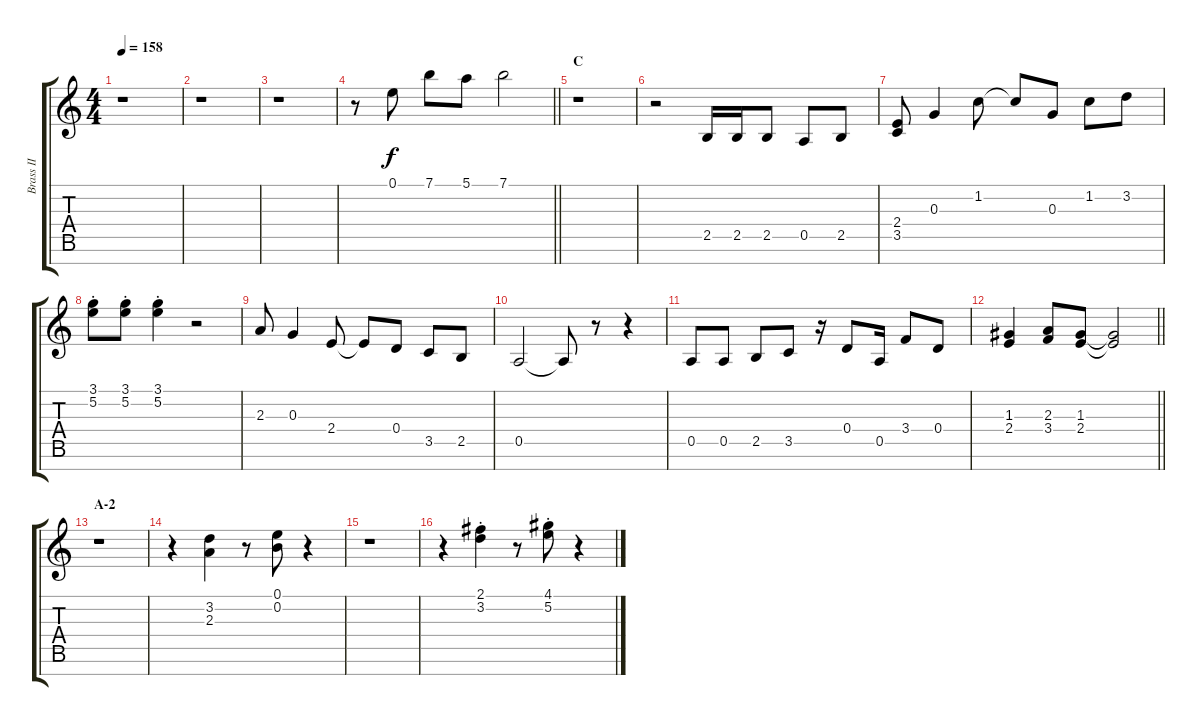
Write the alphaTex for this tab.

\track ("Brass II" "Brass II") {instrument brasssection}
\staff {score tabs}
\tuning (E5 B4 G4 D4 A3 E3 B2) {hide}
\ts (4 4)
\tempo 158
\clef g2
\ks c
r.1{dy f} |
r.1 |
r.1 |
\barLineRight lightlight
r.8 0.1.8 7.1.8 5.1.8 7.1.2 |
\section ("" "C")
r.1 |
r.2 2.5.16 2.5.16 2.5.8 0.5.8 2.5.8 |
(2.4 3.5).8 0.3.4 1.2.8 1.2{t}.8 0.3.8 1.2.8 3.2.8 |
(3.1{st} 5.2{st}).8 (3.1{st} 5.2{st}).8 (3.1{st} 5.2{st}).4 r.2 |
2.3.8 0.3.4 2.4.8 2.4{t}.8 0.4.8 3.5.8 2.5.8 |
0.5.2 0.5{t}.8 r.8 r.4 |
0.5.8 0.5.8 2.5.8 3.5.8 r.16 0.4.8 0.5.16 3.4.8 0.4.8 |
\barLineRight lightlight
(1.3 2.4).4 (2.3 3.4).8 (1.3 2.4).8 (1.3{t} 2.4{t}).2 |
\section ("" "A-2")
r.1 |
r.4 (3.2 2.3).4 r.8 (0.1 0.2).8 r.4 |
r.1 |
r.4 (2.1{st} 3.2{st}).4 r.8 (4.1{st} 5.2{st}).8 r.4
